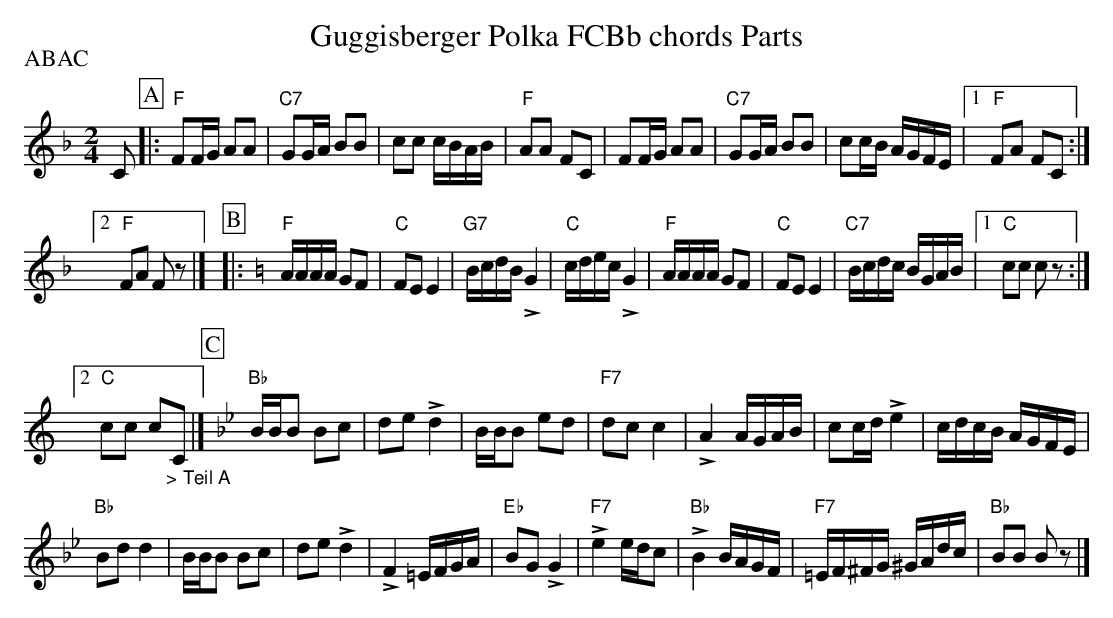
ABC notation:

X:1
T: Guggisberger Polka FCBb chords Parts
P:ABAC
M:2/4
L:1/16
K:F %%MIDI gchordon
C2 [P:A] |:"F"F2FG A2A2 | "C7"G2GA B2B2 | c2c2 cBAB | "F"A2A2 F2C2 | F2FG A2A2 | "C7"G2GA B2B2 | c2cB AGFE |1 "F"F2A2 F2C2 :|2
"F"F2A2 F2z2 |] [P:B] |: [K:C] "F"AAAA G2F2 | "C"F2E2 E4 | "G7"BcdB +>+G4 | "C"cdec +>+G4 | "F"AAAA G2F2 | "C"F2E2 E4 | "C7"Bcdc BGAB |1 "C"c2c2 c2z2 :|2
"C"c2c2 c2"_> Teil A"C2 |] [P:C] [K:Bb] "Bb"BBB2 B2c2 | d2e2 +>+d4 | BBB2 e2d2 | "F7"d2c2 ">"c4 | +>+A4 AGAB | c2cd +>+e4 | cdcB AGFE |
"Bb"B2d2 d4 | BBB2 B2c2 | d2e2 +>+d4 | +>+F4 =EFGA | "Eb"B2G2+>+G4 | "F7"+>+e4 edc2 | "Bb"+>+B4 BAGF | "F7"=EF^FG ^GAdc | "Bb"B2B2 B2z2 |]
